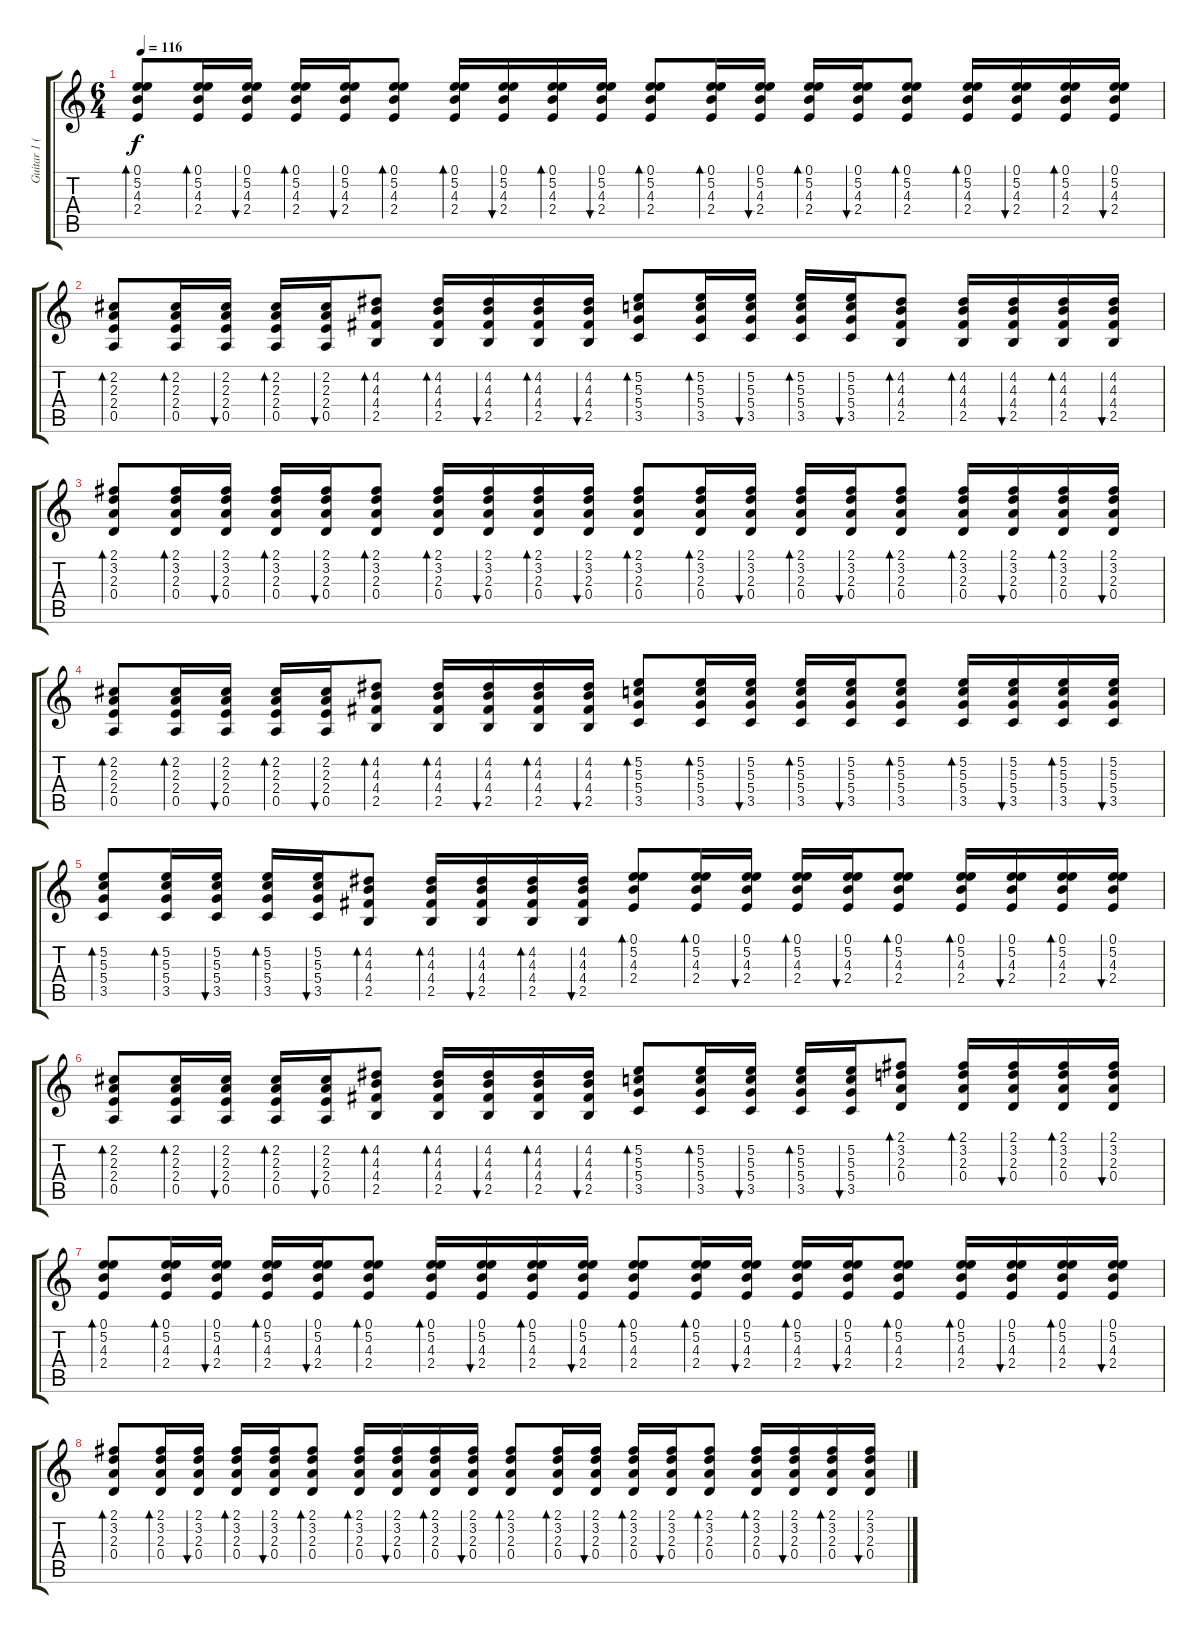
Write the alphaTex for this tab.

\track ("Guitar 1 (clean)" "Guitar 1 (") {instrument acousticguitarsteel}
\staff {score tabs}
\tuning (E4 B3 G3 D3 A2 E2) {hide}
\ts (6 4)
\tempo 116
\clef g2
\ks c
(0.1 5.2 4.3 2.4).8{bd 60 dy f} (0.1 5.2 4.3 2.4).16{bd 60} (0.1 5.2 4.3 2.4).16{bu 60} (0.1 5.2 4.3 2.4).16{bd 60} (0.1 5.2 4.3 2.4).16{bu 60} (0.1 5.2 4.3 2.4).8{bd 60} (0.1 5.2 4.3 2.4).16{bd 60} (0.1 5.2 4.3 2.4).16{bu 60} (0.1 5.2 4.3 2.4).16{bd 60} (0.1 5.2 4.3 2.4).16{bu 60} (0.1 5.2 4.3 2.4).8{bd 60} (0.1 5.2 4.3 2.4).16{bd 60} (0.1 5.2 4.3 2.4).16{bu 60} (0.1 5.2 4.3 2.4).16{bd 60} (0.1 5.2 4.3 2.4).16{bu 60} (0.1 5.2 4.3 2.4).8{bd 60} (0.1 5.2 4.3 2.4).16{bd 60} (0.1 5.2 4.3 2.4).16{bu 60} (0.1 5.2 4.3 2.4).16{bd 30} (0.1 5.2 4.3 2.4).16{bu 30} |
(2.2 2.3 2.4 0.5).8{bd 60} (2.2 2.3 2.4 0.5).16{bd 60} (2.2 2.3 2.4 0.5).16{bu 60} (2.2 2.3 2.4 0.5).16{bd 60} (2.2 2.3 2.4 0.5).16{bu 60} (4.2 4.3 4.4 2.5).8{bd 60} (4.2 4.3 4.4 2.5).16{bd 60} (4.2 4.3 4.4 2.5).16{bu 60} (4.2 4.3 4.4 2.5).16{bd 60} (4.2 4.3 4.4 2.5).16{bu 60} (5.2 5.3 5.4 3.5).8{bd 60} (5.2 5.3 5.4 3.5).16{bd 60} (5.2 5.3 5.4 3.5).16{bu 60} (5.2 5.3 5.4 3.5).16{bd 60} (5.2 5.3 5.4 3.5).16{bu 60} (4.2 4.3 4.4 2.5).8{bd 60} (4.2 4.3 4.4 2.5).16{bd 60} (4.2 4.3 4.4 2.5).16{bu 60} (4.2 4.3 4.4 2.5).16{bd 30} (4.2 4.3 4.4 2.5).16{bu 30} |
(2.1 3.2 2.3 0.4).8{bd 60} (2.1 3.2 2.3 0.4).16{bd 60} (2.1 3.2 2.3 0.4).16{bu 60} (2.1 3.2 2.3 0.4).16{bd 60} (2.1 3.2 2.3 0.4).16{bu 60} (2.1 3.2 2.3 0.4).8{bd 60} (2.1 3.2 2.3 0.4).16{bd 60} (2.1 3.2 2.3 0.4).16{bu 60} (2.1 3.2 2.3 0.4).16{bd 60} (2.1 3.2 2.3 0.4).16{bu 60} (2.1 3.2 2.3 0.4).8{bd 60} (2.1 3.2 2.3 0.4).16{bd 120} (2.1 3.2 2.3 0.4).16{bu 120} (2.1 3.2 2.3 0.4).16{bd 120} (2.1 3.2 2.3 0.4).16{bu 120} (2.1 3.2 2.3 0.4).8{bd 120} (2.1 3.2 2.3 0.4).16{bd 120} (2.1 3.2 2.3 0.4).16{bu 120} (2.1 3.2 2.3 0.4).16{bd 30} (2.1 3.2 2.3 0.4).16{bu 30} |
(2.2 2.3 2.4 0.5).8{bd 60} (2.2 2.3 2.4 0.5).16{bd 60} (2.2 2.3 2.4 0.5).16{bu 60} (2.2 2.3 2.4 0.5).16{bd 60} (2.2 2.3 2.4 0.5).16{bu 60} (4.2 4.3 4.4 2.5).8{bd 60} (4.2 4.3 4.4 2.5).16{bd 60} (4.2 4.3 4.4 2.5).16{bu 60} (4.2 4.3 4.4 2.5).16{bd 60} (4.2 4.3 4.4 2.5).16{bu 60} (5.2 5.3 5.4 3.5).8{bd 60} (5.2 5.3 5.4 3.5).16{bd 60} (5.2 5.3 5.4 3.5).16{bu 60} (5.2 5.3 5.4 3.5).16{bd 60} (5.2 5.3 5.4 3.5).16{bu 60} (5.2 5.3 5.4 3.5).8{bd 60} (5.2 5.3 5.4 3.5).16{bd 60} (5.2 5.3 5.4 3.5).16{bu 60} (5.2 5.3 5.4 3.5).16{bd 30} (5.2 5.3 5.4 3.5).16{bu 30} |
(5.2 5.3 5.4 3.5).8{bd 60} (5.2 5.3 5.4 3.5).16{bd 60} (5.2 5.3 5.4 3.5).16{bu 60} (5.2 5.3 5.4 3.5).16{bd 60} (5.2 5.3 5.4 3.5).16{bu 60} (4.2 4.3 4.4 2.5).8{bd 60} (4.2 4.3 4.4 2.5).16{bd 60} (4.2 4.3 4.4 2.5).16{bu 60} (4.2 4.3 4.4 2.5).16{bd 60} (4.2 4.3 4.4 2.5).16{bu 60} (0.1 5.2 4.3 2.4).8{bd 60} (0.1 5.2 4.3 2.4).16{bd 60} (0.1 5.2 4.3 2.4).16{bu 60} (0.1 5.2 4.3 2.4).16{bd 60} (0.1 5.2 4.3 2.4).16{bu 60} (0.1 5.2 4.3 2.4).8{bd 60} (0.1 5.2 4.3 2.4).16{bd 60} (0.1 5.2 4.3 2.4).16{bu 60} (0.1 5.2 4.3 2.4).16{bd 30} (0.1 5.2 4.3 2.4).16{bu 30} |
(2.2 2.3 2.4 0.5).8{bd 60} (2.2 2.3 2.4 0.5).16{bd 60} (2.2 2.3 2.4 0.5).16{bu 60} (2.2 2.3 2.4 0.5).16{bd 60} (2.2 2.3 2.4 0.5).16{bu 60} (4.2 4.3 4.4 2.5).8{bd 60} (4.2 4.3 4.4 2.5).16{bd 60} (4.2 4.3 4.4 2.5).16{bu 60} (4.2 4.3 4.4 2.5).16{bd 60} (4.2 4.3 4.4 2.5).16{bu 60} (5.2 5.3 5.4 3.5).8{bd 60} (5.2 5.3 5.4 3.5).16{bd 60} (5.2 5.3 5.4 3.5).16{bu 60} (5.2 5.3 5.4 3.5).16{bd 60} (5.2 5.3 5.4 3.5).16{bu 60} (2.1 3.2 2.3 0.4).8{bd 60} (2.1 3.2 2.3 0.4).16{bd 60} (2.1 3.2 2.3 0.4).16{bu 60} (2.1 3.2 2.3 0.4).16{bd 30} (2.1 3.2 2.3 0.4).16{bu 30} |
(0.1 5.2 4.3 2.4).8{bd 60 volume 8} (0.1 5.2 4.3 2.4).16{bd 60} (0.1 5.2 4.3 2.4).16{bu 60} (0.1 5.2 4.3 2.4).16{bd 60} (0.1 5.2 4.3 2.4).16{bu 60} (0.1 5.2 4.3 2.4).8{bd 60} (0.1 5.2 4.3 2.4).16{bd 60} (0.1 5.2 4.3 2.4).16{bu 60} (0.1 5.2 4.3 2.4).16{bd 60} (0.1 5.2 4.3 2.4).16{bu 60} (0.1 5.2 4.3 2.4).8{bd 60} (0.1 5.2 4.3 2.4).16{bd 60} (0.1 5.2 4.3 2.4).16{bu 60} (0.1 5.2 4.3 2.4).16{bd 60} (0.1 5.2 4.3 2.4).16{bu 60} (0.1 5.2 4.3 2.4).8{bd 60} (0.1 5.2 4.3 2.4).16{bd 60} (0.1 5.2 4.3 2.4).16{bu 60} (0.1 5.2 4.3 2.4).16{bd 30} (0.1 5.2 4.3 2.4).16{bu 30} |
(2.1 3.2 2.3 0.4).8{bd 60} (2.1 3.2 2.3 0.4).16{bd 60} (2.1 3.2 2.3 0.4).16{bu 60} (2.1 3.2 2.3 0.4).16{bd 60} (2.1 3.2 2.3 0.4).16{bu 60} (2.1 3.2 2.3 0.4).8{bd 60} (2.1 3.2 2.3 0.4).16{bd 60} (2.1 3.2 2.3 0.4).16{bu 60} (2.1 3.2 2.3 0.4).16{bd 60} (2.1 3.2 2.3 0.4).16{bu 60} (2.1 3.2 2.3 0.4).8{bd 60} (2.1 3.2 2.3 0.4).16{bd 120} (2.1 3.2 2.3 0.4).16{bu 120} (2.1 3.2 2.3 0.4).16{bd 120} (2.1 3.2 2.3 0.4).16{bu 120} (2.1 3.2 2.3 0.4).8{bd 120} (2.1 3.2 2.3 0.4).16{bd 120} (2.1 3.2 2.3 0.4).16{bu 120} (2.1 3.2 2.3 0.4).16{bd 30} (2.1 3.2 2.3 0.4).16{bu 30}
